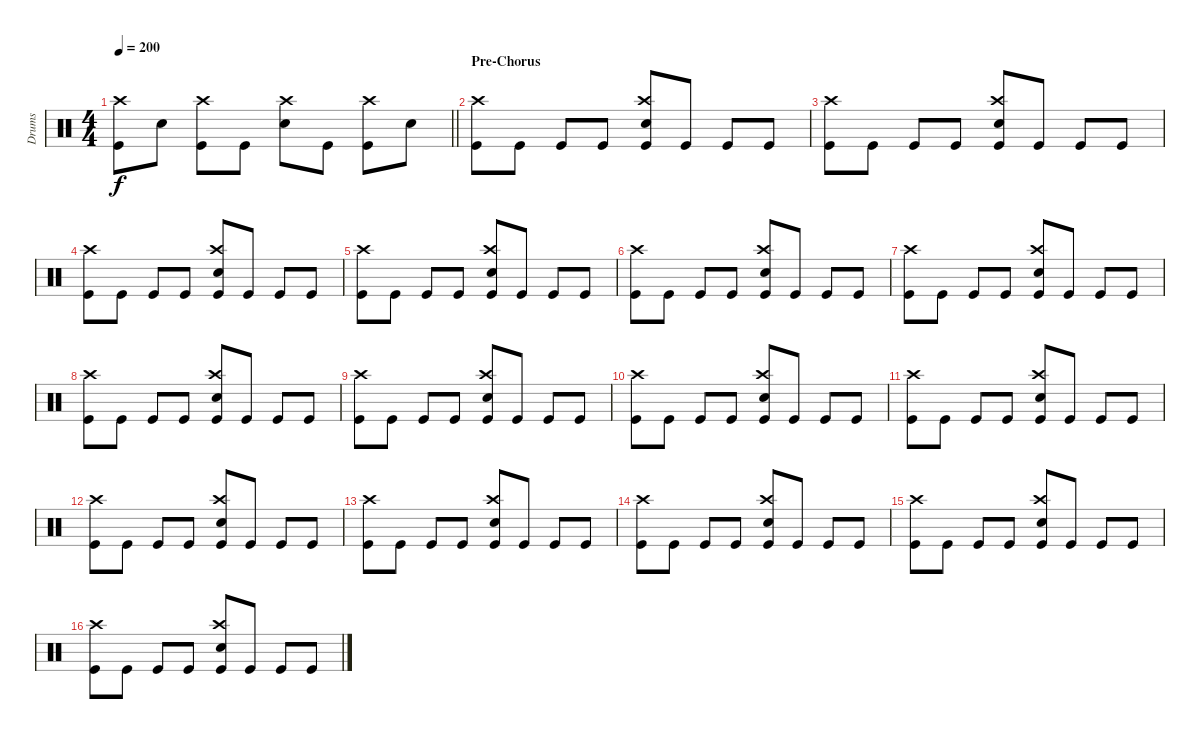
\track ("Drums" "Drums") {instrument percussion}
\staff {score}
\articulation defaults
\ts (4 4)
\tempo 200
\clef neutral
\barLineRight lightlight
\ks c
("Kick (hit)" "Crash high (hit)").8{dy f} "Snare (hit) 2".8 ("Kick (hit)" "Crash high (hit)").8 "Kick (hit)".8 ("Snare (hit) 2" "Crash high (hit)").8 "Kick (hit)".8 ("Kick (hit)" "Crash high (hit)").8 "Snare (hit) 2".8 |
\section ("" "Pre-Chorus")
("Kick (hit)" "Crash high (hit)").8 "Kick (hit)".8 "Kick (hit)".8 "Kick (hit)".8 ("Kick (hit)" "Snare (hit) 2" "Crash high (hit)").8 "Kick (hit)".8 "Kick (hit)".8 "Kick (hit)".8 |
("Kick (hit)" "Crash high (hit)").8 "Kick (hit)".8 "Kick (hit)".8 "Kick (hit)".8 ("Kick (hit)" "Snare (hit) 2" "Crash high (hit)").8 "Kick (hit)".8 "Kick (hit)".8 "Kick (hit)".8 |
("Kick (hit)" "Crash high (hit)").8 "Kick (hit)".8 "Kick (hit)".8 "Kick (hit)".8 ("Kick (hit)" "Snare (hit) 2" "Crash high (hit)").8 "Kick (hit)".8 "Kick (hit)".8 "Kick (hit)".8 |
("Kick (hit)" "Crash high (hit)").8 "Kick (hit)".8 "Kick (hit)".8 "Kick (hit)".8 ("Kick (hit)" "Snare (hit) 2" "Crash high (hit)").8 "Kick (hit)".8 "Kick (hit)".8 "Kick (hit)".8 |
("Kick (hit)" "Crash high (hit)").8 "Kick (hit)".8 "Kick (hit)".8 "Kick (hit)".8 ("Kick (hit)" "Snare (hit) 2" "Crash high (hit)").8 "Kick (hit)".8 "Kick (hit)".8 "Kick (hit)".8 |
("Kick (hit)" "Crash high (hit)").8 "Kick (hit)".8 "Kick (hit)".8 "Kick (hit)".8 ("Kick (hit)" "Snare (hit) 2" "Crash high (hit)").8 "Kick (hit)".8 "Kick (hit)".8 "Kick (hit)".8 |
("Kick (hit)" "Crash high (hit)").8 "Kick (hit)".8 "Kick (hit)".8 "Kick (hit)".8 ("Kick (hit)" "Snare (hit) 2" "Crash high (hit)").8 "Kick (hit)".8 "Kick (hit)".8 "Kick (hit)".8 |
("Kick (hit)" "Crash high (hit)").8 "Kick (hit)".8 "Kick (hit)".8 "Kick (hit)".8 ("Kick (hit)" "Snare (hit) 2" "Crash high (hit)").8 "Kick (hit)".8 "Kick (hit)".8 "Kick (hit)".8 |
("Kick (hit)" "Crash high (hit)").8 "Kick (hit)".8 "Kick (hit)".8 "Kick (hit)".8 ("Kick (hit)" "Snare (hit) 2" "Crash high (hit)").8 "Kick (hit)".8 "Kick (hit)".8 "Kick (hit)".8 |
("Kick (hit)" "Crash high (hit)").8 "Kick (hit)".8 "Kick (hit)".8 "Kick (hit)".8 ("Kick (hit)" "Snare (hit) 2" "Crash high (hit)").8 "Kick (hit)".8 "Kick (hit)".8 "Kick (hit)".8 |
("Kick (hit)" "Crash high (hit)").8 "Kick (hit)".8 "Kick (hit)".8 "Kick (hit)".8 ("Kick (hit)" "Snare (hit) 2" "Crash high (hit)").8 "Kick (hit)".8 "Kick (hit)".8 "Kick (hit)".8 |
("Kick (hit)" "Crash high (hit)").8 "Kick (hit)".8 "Kick (hit)".8 "Kick (hit)".8 ("Kick (hit)" "Snare (hit) 2" "Crash high (hit)").8 "Kick (hit)".8 "Kick (hit)".8 "Kick (hit)".8 |
("Kick (hit)" "Crash high (hit)").8 "Kick (hit)".8 "Kick (hit)".8 "Kick (hit)".8 ("Kick (hit)" "Snare (hit) 2" "Crash high (hit)").8 "Kick (hit)".8 "Kick (hit)".8 "Kick (hit)".8 |
("Kick (hit)" "Crash high (hit)").8 "Kick (hit)".8 "Kick (hit)".8 "Kick (hit)".8 ("Kick (hit)" "Snare (hit) 2" "Crash high (hit)").8 "Kick (hit)".8 "Kick (hit)".8 "Kick (hit)".8 |
("Kick (hit)" "Crash high (hit)").8 "Kick (hit)".8 "Kick (hit)".8 "Kick (hit)".8 ("Kick (hit)" "Snare (hit) 2" "Crash high (hit)").8 "Kick (hit)".8 "Kick (hit)".8 "Kick (hit)".8
